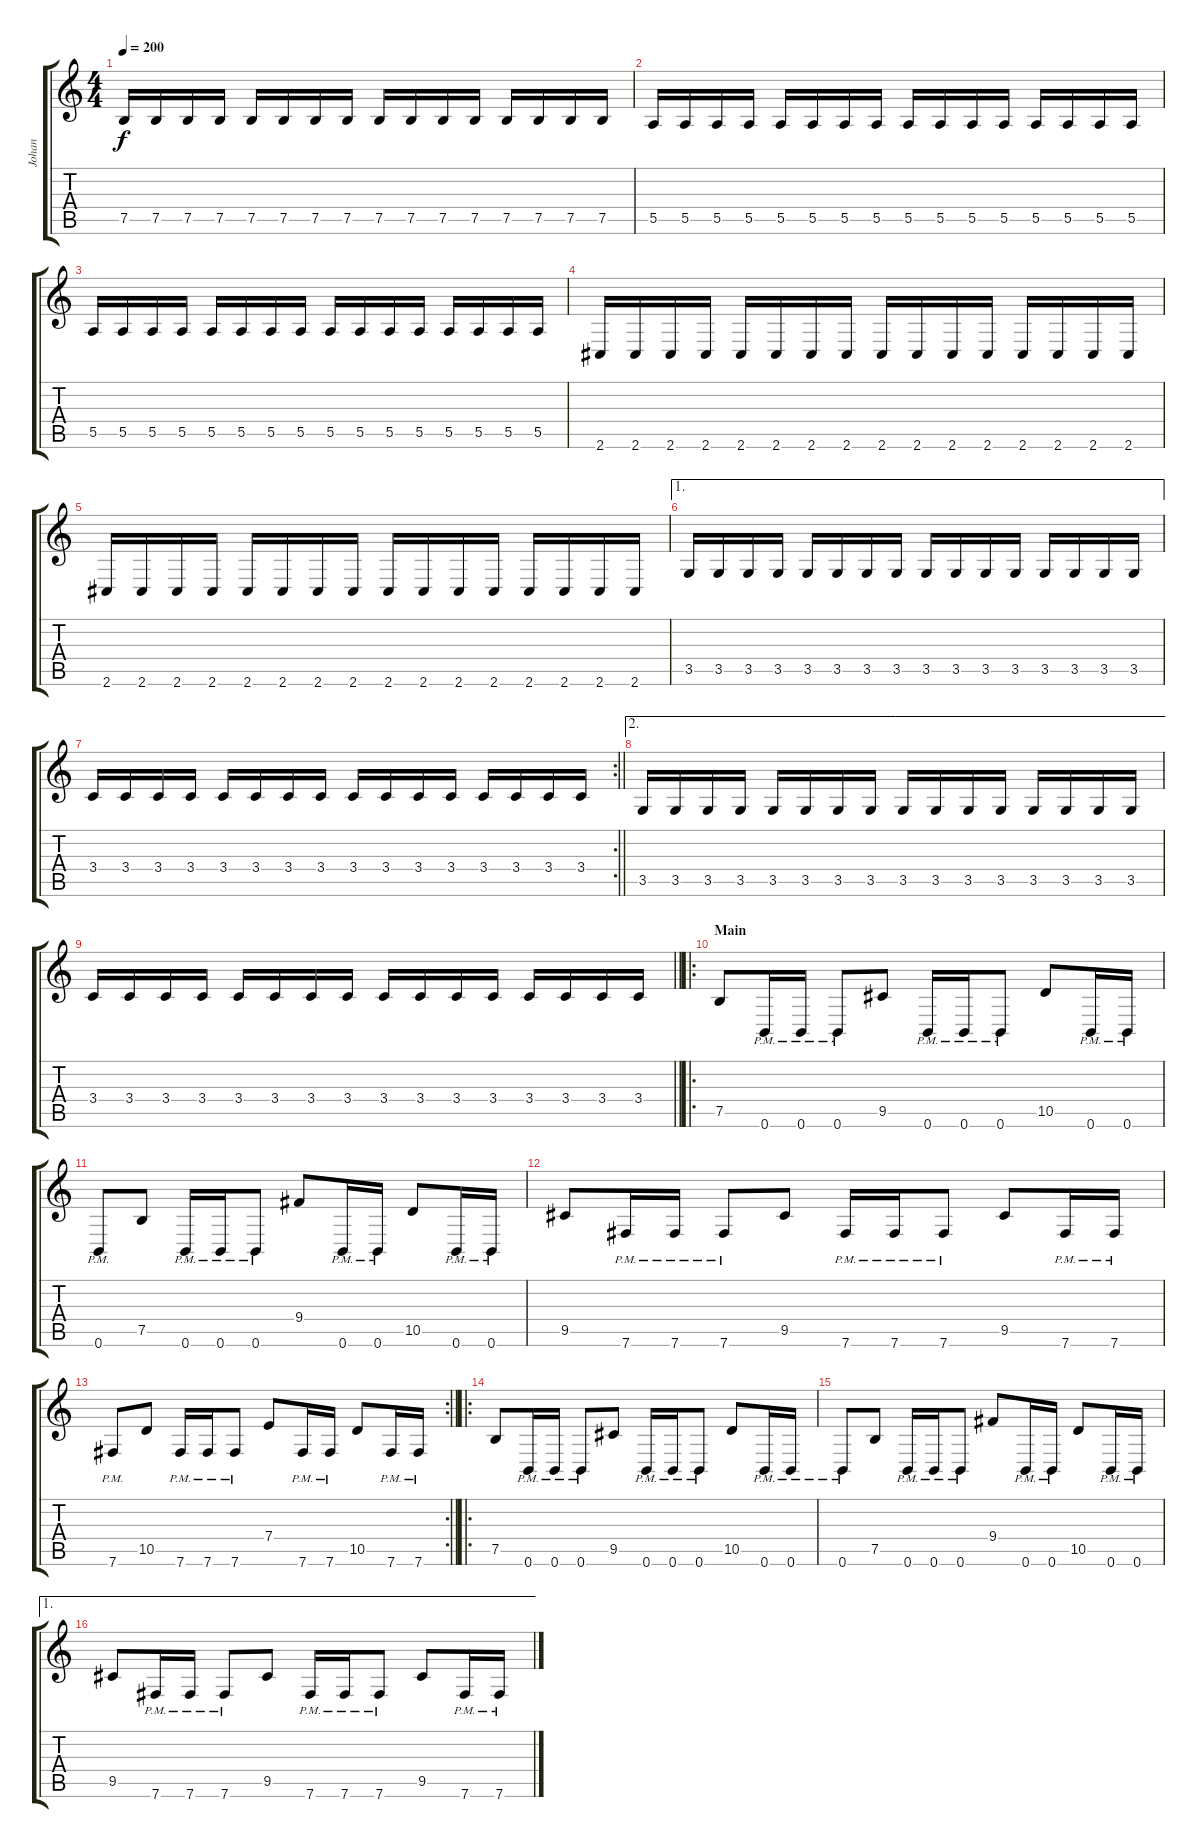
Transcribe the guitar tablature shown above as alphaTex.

\track ("Johan" "Johan") {instrument distortionguitar}
\staff {score tabs}
\tuning (B3 Gb3 D3 A2 E2 B1) {hide}
\ts (4 4)
\tempo 200
\clef g2
\ks c
7.5.16{dy f} 7.5.16 7.5.16 7.5.16 7.5.16 7.5.16 7.5.16 7.5.16 7.5.16 7.5.16 7.5.16 7.5.16 7.5.16 7.5.16 7.5.16 7.5.16 |
5.5.16 5.5.16 5.5.16 5.5.16 5.5.16 5.5.16 5.5.16 5.5.16 5.5.16 5.5.16 5.5.16 5.5.16 5.5.16 5.5.16 5.5.16 5.5.16 |
5.5.16 5.5.16 5.5.16 5.5.16 5.5.16 5.5.16 5.5.16 5.5.16 5.5.16 5.5.16 5.5.16 5.5.16 5.5.16 5.5.16 5.5.16 5.5.16 |
2.6.16 2.6.16 2.6.16 2.6.16 2.6.16 2.6.16 2.6.16 2.6.16 2.6.16 2.6.16 2.6.16 2.6.16 2.6.16 2.6.16 2.6.16 2.6.16 |
2.6.16 2.6.16 2.6.16 2.6.16 2.6.16 2.6.16 2.6.16 2.6.16 2.6.16 2.6.16 2.6.16 2.6.16 2.6.16 2.6.16 2.6.16 2.6.16 |
\ae 1
3.5.16 3.5.16 3.5.16 3.5.16 3.5.16 3.5.16 3.5.16 3.5.16 3.5.16 3.5.16 3.5.16 3.5.16 3.5.16 3.5.16 3.5.16 3.5.16 |
\rc 2
\barLineRight lightlight
3.4.16 3.4.16 3.4.16 3.4.16 3.4.16 3.4.16 3.4.16 3.4.16 3.4.16 3.4.16 3.4.16 3.4.16 3.4.16 3.4.16 3.4.16 3.4.16 |
\ae 2
3.5.16 3.5.16 3.5.16 3.5.16 3.5.16 3.5.16 3.5.16 3.5.16 3.5.16 3.5.16 3.5.16 3.5.16 3.5.16 3.5.16 3.5.16 3.5.16 |
\barLineRight lightlight
3.4.16 3.4.16 3.4.16 3.4.16 3.4.16 3.4.16 3.4.16 3.4.16 3.4.16 3.4.16 3.4.16 3.4.16 3.4.16 3.4.16 3.4.16 3.4.16 |
\ro
\section ("" "Main")
7.5.8 0.6{pm}.16 0.6{pm}.16 0.6{pm}.8 9.5.8 0.6{pm}.16 0.6{pm}.16 0.6{pm}.8 10.5.8 0.6{pm}.16 0.6{pm}.16 |
0.6{pm}.8 7.5.8 0.6{pm}.16 0.6{pm}.16 0.6{pm}.8 9.4.8 0.6{pm}.16 0.6{pm}.16 10.5.8 0.6{pm}.16 0.6{pm}.16 |
9.5.8 7.6{pm}.16 7.6{pm}.16 7.6{pm}.8 9.5.8 7.6{pm}.16 7.6{pm}.16 7.6{pm}.8 9.5.8 7.6{pm}.16 7.6{pm}.16 |
\rc 2
\barLineRight lightlight
7.6{pm}.8 10.5.8 7.6{pm}.16 7.6{pm}.16 7.6{pm}.8 7.4.8 7.6{pm}.16 7.6{pm}.16 10.5.8 7.6{pm}.16 7.6{pm}.16 |
\ro
7.5.8 0.6{pm}.16 0.6{pm}.16 0.6{pm}.8 9.5.8 0.6{pm}.16 0.6{pm}.16 0.6{pm}.8 10.5.8 0.6{pm}.16 0.6{pm}.16 |
0.6{pm}.8 7.5.8 0.6{pm}.16 0.6{pm}.16 0.6{pm}.8 9.4.8 0.6{pm}.16 0.6{pm}.16 10.5.8 0.6{pm}.16 0.6{pm}.16 |
\ae 1
9.5.8 7.6{pm}.16 7.6{pm}.16 7.6{pm}.8 9.5.8 7.6{pm}.16 7.6{pm}.16 7.6{pm}.8 9.5.8 7.6{pm}.16 7.6{pm}.16
